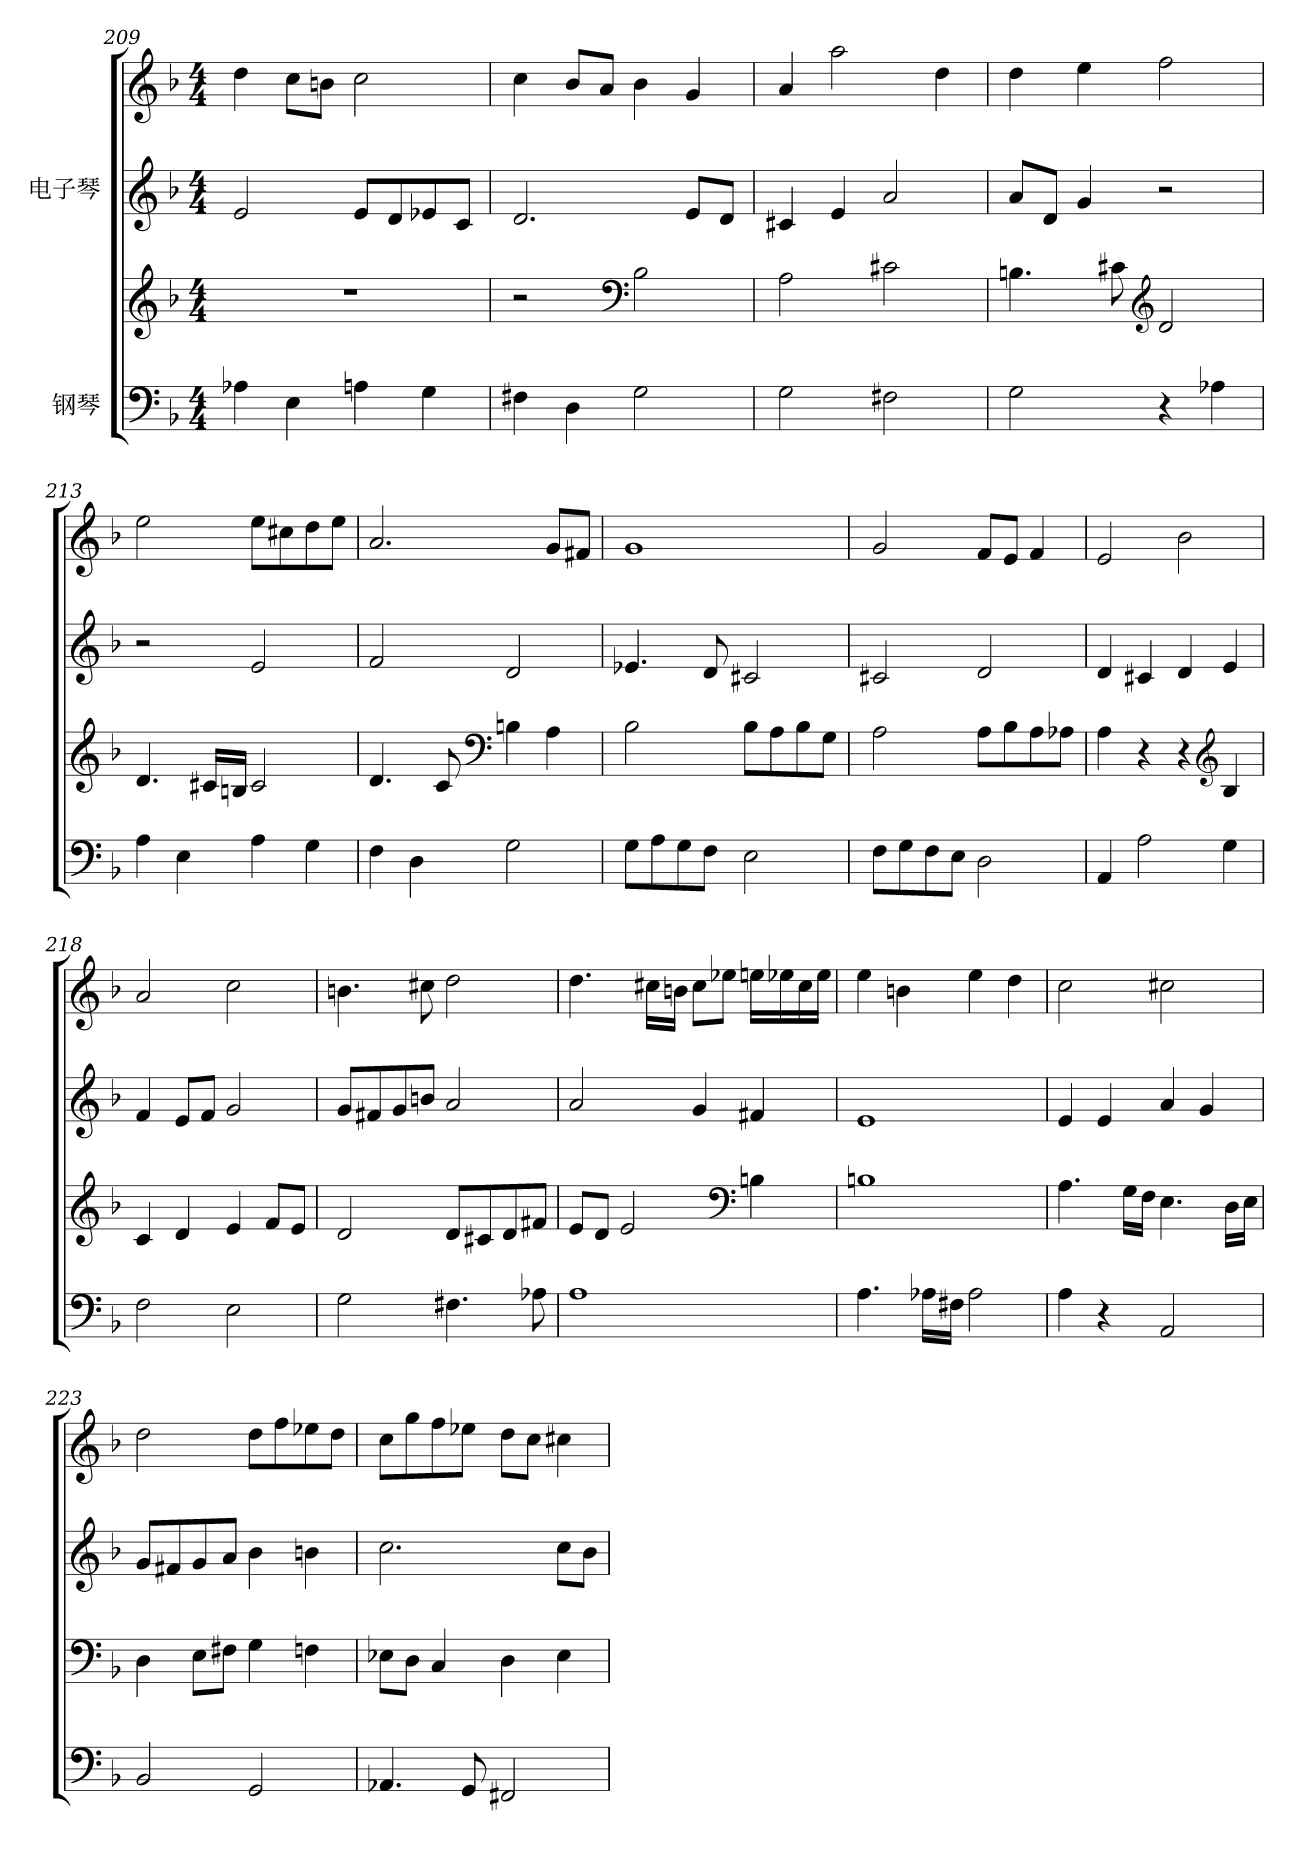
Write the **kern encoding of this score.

**kern	**kern	**kern	**kern
*part2	*part2	*part1	*part1
*staff4	*staff3	*staff2	*staff1
*I"钢琴	*	*I"电子琴	*
*clefF4	*clefG2	*clefG2	*clefG2
*k[b-]	*k[b-]	*k[b-]	*k[b-]
*M4/4	*M4/4	*M4/4	*M4/4
=209	=209	=209	=209
4A-X\	1r	2e/	4dd\
4E\	.	.	8cc\L
.	.	.	8bn\J
4An\	.	8e/L	2cc\
.	.	8d/	.
4G\	.	8e-X/	.
.	.	8c/J	.
=210	=210	=210	=210
4F#X\	2r	2.d/	4cc\
4D\	.	.	8b-/L
.	.	.	8a/J
*	*clefF4	*	*
2G\	2B-\	.	4b-\
.	.	8e/L	4g/
.	.	8d/J	.
!!LO:LB:g=z
=211	=211	=211	=211
2G\	2A\	4c#X/	4a/
.	.	4e/	2aa\
2F#X\	2c#X\	2a/	.
.	.	.	4dd\
=212	=212	=212	=212
2G\	4.Bn\	8a/L	4dd\
.	.	8d/J	.
.	.	4g/	4ee\
.	8c#X\	.	.
*	*clefG2	*	*
4r	2d/	2r	2ff\
4A-X\	.	.	.
=213	=213	=213	=213
4A\	4.d/	2r	2ee\
4E\	.	.	.
.	16c#X/LL	.	.
.	16Bn/JJ	.	.
4A\	2c#/	2e/	8ee\L
.	.	.	8cc#X\
4G\	.	.	8dd\
.	.	.	8ee\J
=214	=214	=214	=214
4F\	4.d/	2f/	2.a/
4D\	.	.	.
.	8c/	.	.
*	*clefF4	*	*
2G\	4Bn\	2d/	.
.	4A\	.	8g/L
.	.	.	8f#X/J
!!LO:PB:g=z
=215	=215	=215	=215
8G\L	2B-\	4.e-X/	1g
8A\	.	.	.
8G\	.	.	.
8F\J	.	8d/	.
2E\	8B-\L	2c#X/	.
.	8A\	.	.
.	8B-\	.	.
.	8G\J	.	.
=216	=216	=216	=216
8F\L	2A\	2c#X/	2g/
8G\	.	.	.
8F\	.	.	.
8E\J	.	.	.
2D\	8A\L	2d/	8f/L
.	8B-\	.	8e/J
.	8A\	.	4f/
.	8A-X\J	.	.
=217	=217	=217	=217
4AA/	4A\	4d/	2e/
2A\	4r	4c#X/	.
.	4r	4d/	2b-\
*	*clefG2	*	*
4G\	4B-/	4e/	.
=218	=218	=218	=218
2F\	4c/	4f/	2a/
.	4d/	8e/L	.
.	.	8f/J	.
2E\	4e/	2g/	2cc\
.	8f/L	.	.
.	8e/J	.	.
!!LO:LB:g=z
=219	=219	=219	=219
2G\	2d/	8g/L	4.bn\
.	.	8f#X/	.
.	.	8g/	.
.	.	8bn/J	8cc#X\
4.F#X\	8d/L	2a/	2dd\
.	8c#X/	.	.
.	8d/	.	.
8A-X\	8f#X/J	.	.
=220	=220	=220	=220
1A	8e/L	2a/	4.dd\
.	8d/J	.	.
.	2e/	.	.
.	.	.	16cc#X\LL
.	.	.	16bn\JJ
.	.	4g/	8cc#\L
.	.	.	8ee-X\J
*	*clefF4	*	*
.	4Bn\	4f#X/	16een\LL
.	.	.	16ee-X\
.	.	.	16cc#\
.	.	.	16ee-\JJ
=221	=221	=221	=221
4.A\	1Bn	1e	4ee\
.	.	.	4bn\
16A-X\LL	.	.	.
16F#X\JJ	.	.	.
2A-\	.	.	4ee\
.	.	.	4dd\
!!LO:LB:g=z
=222	=222	=222	=222
4A\	4.A\	4e/	2cc\
4r	.	4e/	.
.	16G\LL	.	.
.	16F\JJ	.	.
2AA/	4.E\	4a/	2cc#X\
.	.	4g/	.
.	16D\LL	.	.
.	16E\JJ	.	.
=223	=223	=223	=223
2BB-/	4D\	8g/L	2dd\
.	.	8f#X/	.
.	8E\L	8g/	.
.	8F#X\J	8a/J	.
2GG/	4G\	4b-\	8dd\L
.	.	.	8ff\
.	4Fn\	4bn\	8ee-X\
.	.	.	8dd\J
=224	=224	=224	=224
4.AA-X/	8E-X\L	2.cc\	8cc\L
.	8D\J	.	8gg\
.	4C/	.	8ff\
8GG/	.	.	8ee-X\J
2FF#X/	4D\	.	8dd\L
.	.	.	8cc\J
.	4E-\	8cc\L	4cc#X\
.	.	8b-\J	.
=	=	=	=
*-	*-	*-	*-
